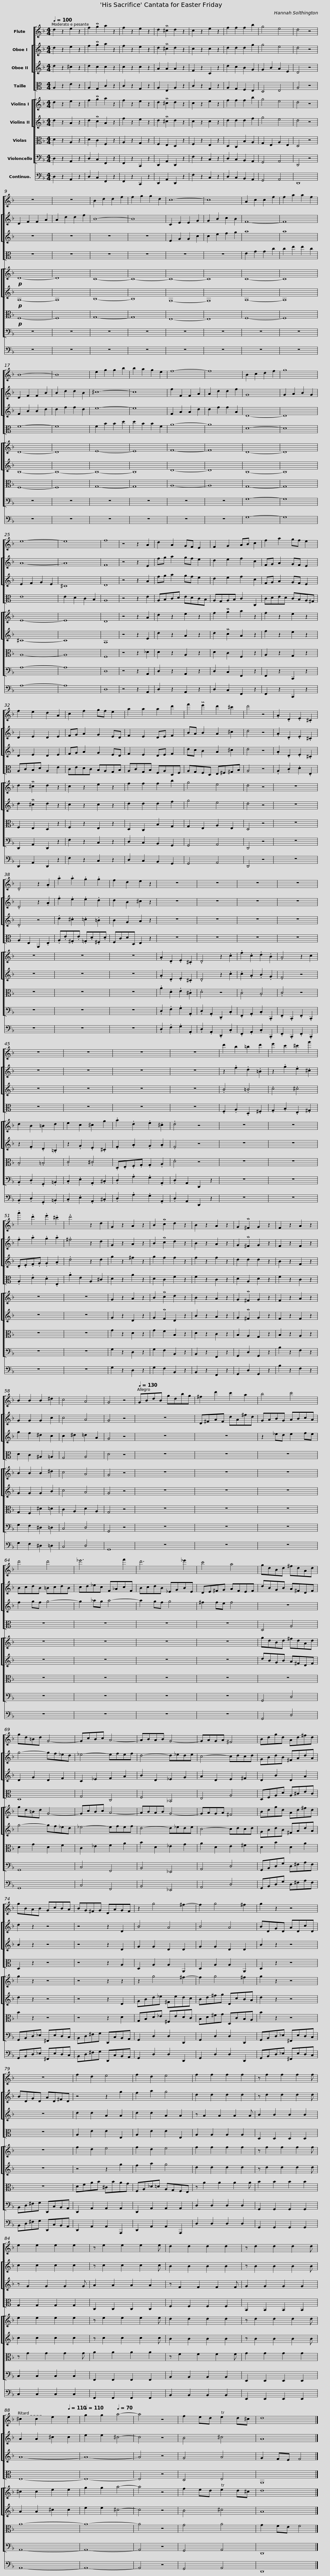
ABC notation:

X:1
%%score [ 1 [ 2 3 ] 4 ] [ [ 5 6 ] 7 8 ] 9
L:1/8
Q:1/4=100
M:4/4
I:linebreak $
K:F
V:1 treble
V:2 treble
V:3 treble
V:4 alto transpose=-7
V:5 treble
V:6 treble
V:7 alto
V:8 bass
V:9 bass
V:1
 d2 z2 e2 z2 | f2 Mg2 a2 z2 | f2 z2 e2 z2 | d2 M^c2 d2 z2 | c2 z2 e2 z2 | %5
 f2 f2 f2 b2 |$ g4 e4 | d4 z4 | z8 | z8 | %10
 B2 d2 d2 f2 | f2 g2 g2 d2 | c8- |$ c8 | A2 c2 c2 f2 | %15
 f2 a2 a2 f2 | B8- | B8 | e2 g2 g2 b2 |$ b2 a2 g2 e2 | %20
 f8- | f8 | B2 c2 d2 f2 | g8 | e8- |$ %25
 e8 | f8 | z4 z2 A2 | d2 A2 GF E2 | F2 G2 AB c2 |$ %30
 f2 a2 gf e2 | f2 e2 d2 A2 | c2 f2 gf e2 | a2 a2 a2 d'2 |$ f'2 Pe'2 d'2 ^c'2 | %35
 d'4 z4 | .A2 .D2 .E2 .^C2 | .D4 z2 .A2 | .a2 .a2 .g2 .g2 |$ f2 d2 e2 z2 | %40
 z8 | z8 | z8 | z8 | z8 |$ %45
 z8 | z8 | z8 | d'2 b2 =b2 d'2 | e'2 c'2 ^c'2 g'2 |$ %50
 .a'2 .d'2 .e'2 .^c'2 | .d'4 z2 d2 | G2 z2 A2 z2 | B2 Mc2 d2 z2 | B2 z2 A2 z2 | %55
 G2 M^F2 G2 z2 |$ F2 z2 A2 z2 | B2 B2 B2 ^d2 | c4 A4 | G4 z4 | %60
[Q:1/4=130] GBdB gdbg |$ ^f2 d'2 c'2 a2 | b4 c'4 | d'4 d'4 |$ _e'6 f'2 | %65
 d'6 _e'2 | c'4 a4 |$ gdBd ^fdAd | gd=Bd G4- | GcBc A4- |$ %70
 ABAB G4- | GAGA ^F4 | Bdgd Ad^fd |$ gBAB GcBA | BG^FG DAGF | %75
 z2 g4 ^f2- |$ f2 g4 ^f2 | g2 z2 z4 | z8 |$ f2 d2 e4 | %80
 f2 d2 e4 | f2 f2 f2 f2 |$ z f2 f2 f2 f | e2 e2 e2 e2 | z e2 e2 e2 e | %85
 d2 d2 d2 d2 |$ z d2 d2 d2 d |[Q:1/4=125] ^c2[Q:1/4=120] c2[Q:1/4=115] e2[Q:1/4=110] e2 |[Q:1/4=110] g2 g2[Q:1/4=70] a4- | a4 z4 | %90
 f2 ed Te2 d^c | d8 |] %92
V:2
 d2 z2 e2 z2 | f2 Mg2 a2 z2 | f2 z2 e2 z2 | d2 M^c2 d2 z2 | c2 z2 c2 z2 | %5
 d2 d2 d2 g2 |$ g4 e4 | d4 z4 | D2 F2 F2 A2 | A2 d2 d2 f2 | %10
 B8- | B8 | C2 E2 E2 G2 |$ G2 B2 c2 B2 | F8- | %15
 F8 | D2 F2 F2 B2 | B2 d2 d2 B2 | ^c8- |$ c8 | %20
 f2 F2 F2 A2 | A2 d2 d2 f2 | G8 | G2 A2 B2 G2 | A8- |$ %25
 A8 | F8 | z4 z2 E2 | fg a2 gf e2 | d2 e2 f2 c2 |$ %30
 FG A2 GF E2 | D2 E2 D2 E2 | FG A2 G2 ED | F2 E2 DE F2 |$ BA B2 A2 ^c2 | %35
 d4 z4 | .A2 .D2 .E2 .^C2 | .D4 z2 .A2 | .f2 .e2 .e2 .d2 |$ d2 B2 ^c2 z2 | %40
 z8 | z8 | z8 | z8 | z8 |$ %45
 z8 | z8 | z8 | z2 .f2 .d2 .=B2 | z2 .g2 .e2 .^c2 |$ %50
 .f2 .a2 .g2 .a2 | .^f4 z2 d2 | G2 z2 A2 z2 | B2 Mc2 d2 z2 | B2 z2 A2 z2 | %55
 G2 M^F2 G2 z2 |$ F2 z2 F2 z2 | G2 G2 G2 c2 | c4 A4 | G4 z4 | %60
 z8 |$ D^FAF dA^fd | GABG ABcA | BcdB =BcdB |$ cd_ec F_AcF | %65
 BcdB _EGBE | DE^FG AFEF |$ dBGB A^FDF | g4- gf_ed | _e4- efef |$ %70
 d4- d_ede | c4- cdcd | GBdB ^FAdA |$ d2 z2 z4 | z4 z2 D2 | %75
 B4 A4 |$ B4 A4 | BDGD ADcD | BDGD AD^FD |$ z4 z2 g2 | %80
 f2 a2 g4 | d2 d2 d2 d2 |$ z d2 d2 d2 d | c2 c2 c2 c2 | z c2 c2 c2 c | %85
 B2 B2 B2 B2 |$ z B2 B2 B2 B | A2 A2 ^c2 c2 | e2 e2 ^c4- | c4 z4 | %90
 B4 ^c4 | A8 |] %92
V:3
 d2 z2 ^c2 z2 | d2 c2 c2 z2 | c2 z2 c2 z2 | A2 A2 A2 z2 | F2 z2 C2 z2 | %5
 d2 c2 B2 G2 |$ G2 B2 A2 E2 | D4 z4 | z8 | z8 | %10
 z8 | z8 | E2 G2 G2 c2 |$ c2 e2 f2 g2 | a8 | %15
 a8 | F2 B2 B2 d2 | d2 f2 f2 d2 | e8- |$ e8 | %20
 F2 A2 A2 d2 | d2 f2 f2 A2 | D8- | D8 | E2 F2 G2 E2 |$ %25
 ^C8 | D8 | z4 z2 A2 | fg a2 gf e2 | d2 e2 f2 c2 |$ %30
 FG A2 GF E2 | D2 E2 D2 E2 | FG A2 G2 ED | F2 E2 DE F2 |$ dc B2 A2 ^c2 | %35
 d4 z4 | .A2 .D2 .E2 .^C2 | .D4 z4 | .d2 .^c2 .=c2 .=B2 |$ B2 G2 A2 z2 | %40
 z8 | z8 | z8 | z8 | z8 |$ %45
 z8 | z8 | z8 | .B4 .=B4 | .c4 .^c4 |$ %50
 .D.E.F.G .G2 .A2 | .d4 z2 d2 | g2 z2 ^f2 z2 | g2 f2 f2 z2 | f2 z2 f2 z2 | %55
 d2 d2 d2 z2 |$ B2 z2 F2 z2 | g2 f2 ^d2 c2 | c2 ^d2 =d2 A2 | G4 z4 | %60
 z8 |$ z8 | z2 _ed e2 fe | f2 gf g4- |$ g2 _ag a4- | %65
 a2 gf g4 | ^f2 fe f4 |$ z8 | D2 G2 D2 F2 | C2 _E2 F2 A2 |$ %70
 B2 D2 _E2 G2 | A2 D2 E2 ^F2 | D2 B2 D2 A2 |$ B2 z2 z4 | z4 z2 D2 | %75
 G2 G2 D2 D2 |$ G2 G2 D2 D2 | B2 z2 z4 | z8 |$ d2 d2 A2 A2 | %80
 d2 d2 A2 A2 | z A2 A2 A2 A |$ B2 B2 B2 B2 | z G2 G2 G2 G | A2 A2 A2 A2 | %85
 z F2 F2 F2 F |$ G2 G2 G2 G2 | A8- | A8- | A4 z4 | %90
 G4 A4 | G2 FE F4 |] %92
V:4
[K:C] A,2 z2 E2 z2 | A,2 G,2 C2 z2 | C2 z2 G,2 z2 | A,2 E,2 A,2 z2 | C2 z2 G,2 z2 | %5
 A,2 G,2 F,2 E,2 |$ D,4 E,4 | A,4 z4 | z8 | z8 | %10
 z8 | z8 | z8 |$ z8 | E2 G2 G2 c2 | %15
 c2 e2 e2 c2 | F8- | F8 | F2 B2 B2 d2 |$ d2 B2 B2 F2 | %20
 A8- | A8 | D8- | D8 | E8 |$ %25
 E2 D2 C2 B,2 | A,8 | z4 z2 E2 | A,B,CD EDCB, | A,G,A,B, C2 C,2 |$ %30
 CDED CB,A,^G, | A,CB,D A,2 E2 | CEDC B,A,G,B, | A,CG,B, F,A,D,F, |$ A,G,F,D, E,^F,^G,B, | %35
 A,4 z4 | .A,2 .C2 .D2 .E,2 | A,2 E,2 A,,2 .E,2 | .A,.E.^G,.E .=G,.D.^F,.D |$ F,CDD, E,2 z2 | %40
 z8 | z8 | z8 | z8 | z8 |$ %45
 z8 | z8 | z8 | .F,2 .A,2 .D,2 .^F,2 | .G,2 .B,2 .E,2 .^G,2 |$ %50
 .A,2 .E2 .D2 .E,2 | .A2 E2 A,2 ^C2 | D2 z2 A2 z2 | D2 C2 F2 z2 | F2 z2 C2 z2 | %55
 D2 A,2 D2 z2 |$ F2 z2 C2 z2 | D2 C2 ^A,2 =A,2 | G,4 A,4 | D4 z4 | %60
 z8 |$ z8 | z8 | z8 |$ z8 | %65
 z8 | z8 |$ D,4 A,4 | D,8 | G,4 C,4 |$ %70
 F,4 _B,,4 | E,4 A,4 | D,F,A,D A,^CEC |$ D,2 z2 z4 | z4 z2 A,2 | %75
 D,2 A,2 A,2 A,,2 |$ D,2 A,2 A,2 A,,2 | D,2 z2 z4 | z8 |$ A,2 E2 E2 E,2 | %80
 A,2 E2 E2 E,2 | A,2 A,2 A,2 A,2 |$ D,2 D,2 D,2 D,2 | G,2 G,2 G,2 G,2 | C,2 C,2 C,2 C,2 | %85
 F,2 F,2 F,2 F,2 |$ B,,2 B,,2 B,,2 B,,2 | E,8- | E,8- | E,4 z4 | %90
 D,4 E,4 | A,,8 |] %92
V:5
 d2 z2 e2 z2 | f2 Mg2 a2 z2 | f2 z2 e2 z2 | d2 M^c2 d2 z2 | c2 z2 e2 z2 | %5
 f2 f2 f2 b2 |$ g4 e4 | d4 z4 |!p! D8- | D8 | %10
 C8- | C8- | C8- |$ C8 | C8- | %15
 C8 | D8- | D8 | E8- |$ E8 | %20
 F8- | F8 | D8- | D8 | E8- |$ %25
 E8 | D8 | z4 z2 A2 | d2 z2 e2 z2 | f2 Mg2 a2 z2 |$ %30
 f2 z2 e2 z2 | d2 M^c2 d2 z2 | c2 z2 e2 z2 | f2 f2 f2 b2 |$ g4 e4 | %35
 d4 z4 | z8 | z8 | z8 |$ z8 | %40
 .A2 .D2 .E2 .^C2 | .D4 z2 .c2 | .f2 .c2 .d2 .B2 | .A4 z2 c2 | d2 B2 =B2 d2 |$ %45
 e2 c2 ^c2 g2 | .a2 .d2 .e2 .^c2 | .d4 z4 | z8 | z8 |$ %50
 z8 | z8 | G2 z2 A2 z2 | B2 Mc2 d2 z2 | B2 z2 A2 z2 | %55
 G2 M^F2 G2 z2 |$ F2 z2 A2 z2 | B2 B2 B2 ^d2 | c4 A4 | G4 z4 | %60
 z8 |$ z8 | z8 | z8 |$ z8 | %65
 z8 | z8 |$ gdBd ^fdAd | gd=Bd G4- | GcBc A4- |$ %70
 ABAB G4- | GAGA ^F4 | Bdgd Ad^fd |$ g2 z2 z4 | z4 z2 z2 | %75
 z2 g4 ^f2- |$ f2 g4 ^f2 | g2 z2 z4 | z8 |$ f2 d2 e4 | %80
 f2 d2 e4 | f2 f2 f2 f2 |$ z f2 f2 f2 f | e2 e2 e2 e2 | z e2 e2 e2 e | %85
 d2 d2 d2 d2 |$ z d2 d2 d2 d | ^c2 c2 e2 e2 | g2 g2 a4- | a4 z4 | %90
 f2 ed Te2 d^c | d8 |] %92
V:6
 d2 z2 A2 z2 | d2 Mc2 A2 z2 | f2 z2 e2 z2 | d2 M^c2 d2 z2 | c2 z2 c2 z2 | %5
 d2 d2 d2 f2 |$ g4 e4 | d4 z4 |!p! A,8- | A,8 | %10
 B,8- | B,8 | G,8- |$ G,8 | A,8- | %15
 A,8 | B,8- | B,8- | B,8- |$ B,8 | %20
 D8- | D8 | B,8- | B,8 | ^C8- |$ %25
 C8 | A,8 | z4 z2 E2 | d2 z2 A2 z2 | d2 Mc2 A2 z2 |$ %30
 f2 z2 e2 z2 | d2 M^c2 d2 z2 | c2 z2 c2 z2 | d2 d2 d2 f2 |$ g4 e4 | %35
 d4 z4 | z8 | z8 | z8 |$ z8 | %40
 .A2 .D2 .E2 .^C2 | .D4 z2 .c2 | .c2 .A2 .B2 .G2 | .F4 z4 | z2 .F2 .D2 .=B,2 |$ %45
 z2 .G2 .E2 .^C2 | .F2 .A2 .G2 .A2 | .F4 z4 | z8 | z8 |$ %50
 z8 | z8 | G2 z2 D2 z2 | G2 MF2 D2 z2 | B2 z2 A2 z2 | %55
 G2 M^F2 G2 z2 |$ F2 z2 F2 z2 | G2 G2 G2 B2 | c4 A4 | G4 z4 | %60
 z8 |$ z8 | z8 | z8 |$ z8 | %65
 z8 | z8 |$ dBGB A^FDF | g4- gf_ed | _e4- efef |$ %70
 d4- d_ede | c4- cdcd | GBdB ^FAdA |$ d2 z2 z4 | z4 z2 D2 | %75
 GBd_e ^Fedc |$ Bd^fg DcBA | d2 z2 z4 | z8 |$ z4 z2 g2 | %80
 f2 a2 g4 | d2 d2 d2 d2 |$ z d2 d2 d2 d | c2 c2 c2 c2 | z c2 c2 c2 c | %85
 B2 B2 B2 B2 |$ z B2 B2 B2 B | A2 A2 ^c2 c2 | e2 e2 ^c4- | c4 z4 | %90
 B4 ^c4 | A8 |] %92
V:7
 D2 z2 A,2 z2 | D2 C2 F,2 z2 | A,2 z2 G,2 z2 | F,2 E,2 D,2 z2 | F,2 z2 E,2 z2 | %5
 D,2 C,2 B,2 A,2 |$ G,2 E,2 A,2 E,2 | D,4 z4 |!p! F,8- | F,8 | %10
 G,8- | G,8 | E,8- |$ E,8 | F,8- | %15
 F,8 | F,8- | F,8 | G,8- |$ G,8 | %20
 A,8- | A,8 | G,8- | G,8 | A,8- |$ %25
 A,8 | F,8 | z4 z2 _D2 | D2 z2 A,2 z2 | D2 C2 F,2 z2 |$ %30
 A,2 z2 G,2 z2 | F,2 E,2 D,2 z2 | F,2 z2 E,2 z2 | D,2 C,2 B,2 G,2 |$ G,2 E,2 A,2 E,2 | %35
 D,4 z4 | z8 | z8 | z8 |$ z8 | %40
 .A2 .D2 .E2 .^C2 | .D4 z4 | .C4 .B,4 | .C4 z4 | .B,4 .=B,4 |$ %45
 .C4 .^C4 | .D,.E,.F,.G, .G,2 .A,2 | .D4 z4 | z8 | z8 |$ %50
 z8 | z8 | G2 z2 D2 z2 | G2 F2 B,2 z2 | D2 z2 C2 z2 | %55
 B,2 A,2 G,2 z2 |$ B,2 z2 A,2 z2 | G,2 F,2 ^D2 =D2 | C2 A,2 D2 A,2 | G,4 z4 | %60
 z8 |$ z8 | z8 | z8 |$ z8 | %65
 z8 | z8 |$ z8 | D2 G2 D2 F2 | C2 _E2 F2 A2 |$ %70
 B2 D2 _E2 G2 | A2 D2 E2 ^F2 | D2 B2 D2 A2 |$ B2 z2 z4 | z4 z2 D2 | %75
 G,B,D_E ^F,EDC |$ B,D^FG D,CB,A, | B2 z2 z4 | z8 |$ DFAB ^CBAG | %80
 F,A,_D=D A,G,F,E, | z A2 A2 A2 A |$ B2 B2 B2 B2 | z G2 G2 G2 G | A2 A2 A2 A2 | %85
 z F2 F2 F2 F |$ G2 G2 G2 G2 | A8- | A8- | A4 z4 | %90
 G4 A4 | G2 FE F4 |] %92
V:8
 D,2 z2 A,,2 z2 | D,2 C,2 F,,2 z2 | F,,2 z2 C,,2 z2 | D,,2 A,,2 D,,2 z2 | F,2 z2 C,2 z2 | %5
 D,2 C,2 B,,2 A,,2 |$ G,,4 A,,4 | D,,4 z4 | z8 | z8 | %10
 z8 | z8 | z8 |$ z8 | z8 | %15
 z8 | z8 | z8 | z8 |$ z8 | %20
 z8 | z8 | G,8- | G,8 | A,8- |$ %25
 A,8 | D,8 | z4 z2 A,,2 | D,2 z2 A,,2 z2 | D,2 C,2 F,,2 z2 |$ %30
 F,,2 z2 C,,2 z2 | D,,2 A,,2 D,,2 z2 | F,2 z2 C,2 z2 | D,2 C,2 B,,2 G,,2 |$ G,,4 A,,4 | %35
 D,,4 z4 | z8 | z8 | z8 |$ z8 | %40
 .D,2 .F,2 .G,2 .A,,2 | .D,2 .A,,2 .D,,2 .C,2 | .F,,2 .A,,2 .C,2 .C,,2 | .F,,2 .C,,2 .F,,2 .C,,2 | .B,,2 .D,2 .G,,2 .=B,,2 |$ %45
 .C,2 .E,2 .A,,2 .^C,2 | .D,2 .A,2 .G,2 .A,,2 | .D,2 A,,2 D,,2 z2 | z8 | z8 |$ %50
 z8 | z8 | G,2 z2 D,2 z2 | G,2 F,2 B,,2 z2 | B,,2 z2 F,,2 z2 | %55
 G,,2 D,2 G,,2 z2 |$ B,2 z2 F,2 z2 | G,2 F,2 ^D,2 =D,2 | C,4 D,4 | G,,4 z4 | %60
 z8 |$ z8 | z8 | z8 |$ z8 | %65
 z8 | z8 |$ G,,4 D,4 | G,,8 | C,4 F,,4 |$ %70
 B,,4 _E,,4 | A,,4 D,4 | G,,B,,D,G, D,^F,A,F, |$ G,,B,,D,_E, ^F,,E,D,C, | B,,D,^F,G, D,,C,B,,A,, | %75
 G,,2 D,2 D,2 D,,2 |$ G,,2 D,2 D,2 D,,2 | G,,B,,D,_E, ^F,,E,D,C, | B,,D,^F,G, D,,C,B,,A,, |$ D,,2 A,,2 A,,2 A,,2 | %80
 D,,2 A,,2 A,,2 A,,2 | D,2 D,2 D,2 D,2 |$ G,,2 G,,2 G,,2 G,,2 | C,2 C,2 C,2 C,2 | F,,2 F,,2 F,,2 F,,2 | %85
 B,,2 B,,2 B,,2 B,,2 |$ E,,2 E,,2 E,,2 E,,2 | A,,8- | A,,8- | A,,4 z4 | %90
 G,,4 A,,4 | D,,8 |] %92
V:9
 D,2 z2 A,,2 z2 | D,2 C,2 F,,2 z2 | F,,2 z2 C,,2 z2 | D,,2 A,,2 D,,2 z2 | F,2 z2 C,2 z2 | %5
 D,2 C,2 B,,2 A,,2 |$ G,,4 A,,4 | D,,8 | z8 | z8 | %10
 z8 | z8 | z8 |$ z8 | z8 | %15
 z8 | z8 | z8 | z8 |$ z8 | %20
 z8 | z8 | G,8- | G,8 | A,8- |$ %25
 A,8 | D,8 | z4 z2 A,,2 | D,2 z2 A,,2 z2 | D,2 C,2 F,,2 z2 |$ %30
 F,,2 z2 C,,2 z2 | D,,2 A,,2 D,,2 z2 | F,2 z2 C,2 z2 | D,2 C,2 B,,2 G,,2 |$ G,,4 A,,4 | %35
 D,,4 z4 | z8 | z8 | z8 |$ z8 | %40
 .D,2 .F,2 .G,2 .A,,2 | .D,2 .A,,2 .D,,2 .C,2 | .F,,2 .A,,2 .C,2 .C,,2 | .F,,2 .C,,2 .F,,2 .C,,2 | .B,,2 .D,2 .G,,2 .=B,,2 |$ %45
 .C,2 .E,2 .A,,2 .^C,2 | .D,2 .A,2 .G,2 .A,,2 | .D,2 A,,2 D,,2 z2 | z8 | z8 |$ %50
 z8 | z8 | G,2 z2 D,2 z2 | G,2 F,2 B,,2 z2 | B,,2 z2 F,,2 z2 | %55
 G,,2 D,2 G,,2 z2 |$ B,2 z2 F,2 z2 | G,2 F,2 ^D,2 =D,2 | C,4 D,4 | G,,8 | %60
 z8 |$ z8 | z8 | z8 |$ z8 | %65
 z8 | z8 |$ G,,4 D,4 | G,,8 | C,4 F,,4 |$ %70
 B,,4 _E,,4 | A,,4 D,4 | G,,B,,D,G, D,^F,A,F, |$ G,,B,,D,_E, ^F,,E,D,C, | B,,D,^F,G, D,,C,B,,A,, | %75
 G,,2 D,2 D,2 D,,2 |$ G,,2 D,2 D,2 D,,2 | G,,B,,D,_E, ^F,,E,D,C, | B,,D,^F,G, D,,C,B,,A,, |$ D,,2 A,,2 A,,2 A,,,2 | %80
 D,,2 A,,2 A,,2 A,,,2 | D,2 D,2 D,2 D,2 |$ G,,2 G,,2 G,,2 G,,2 | C,2 C,2 C,2 C,2 | F,,2 F,,2 F,,2 F,,2 | %85
 B,,2 B,,2 B,,2 B,,2 |$ E,,2 E,,2 E,,2 E,,2 | A,,8- | A,,8- | A,,4 z4 | %90
 G,,4 A,,4 | D,,8 |] %92
